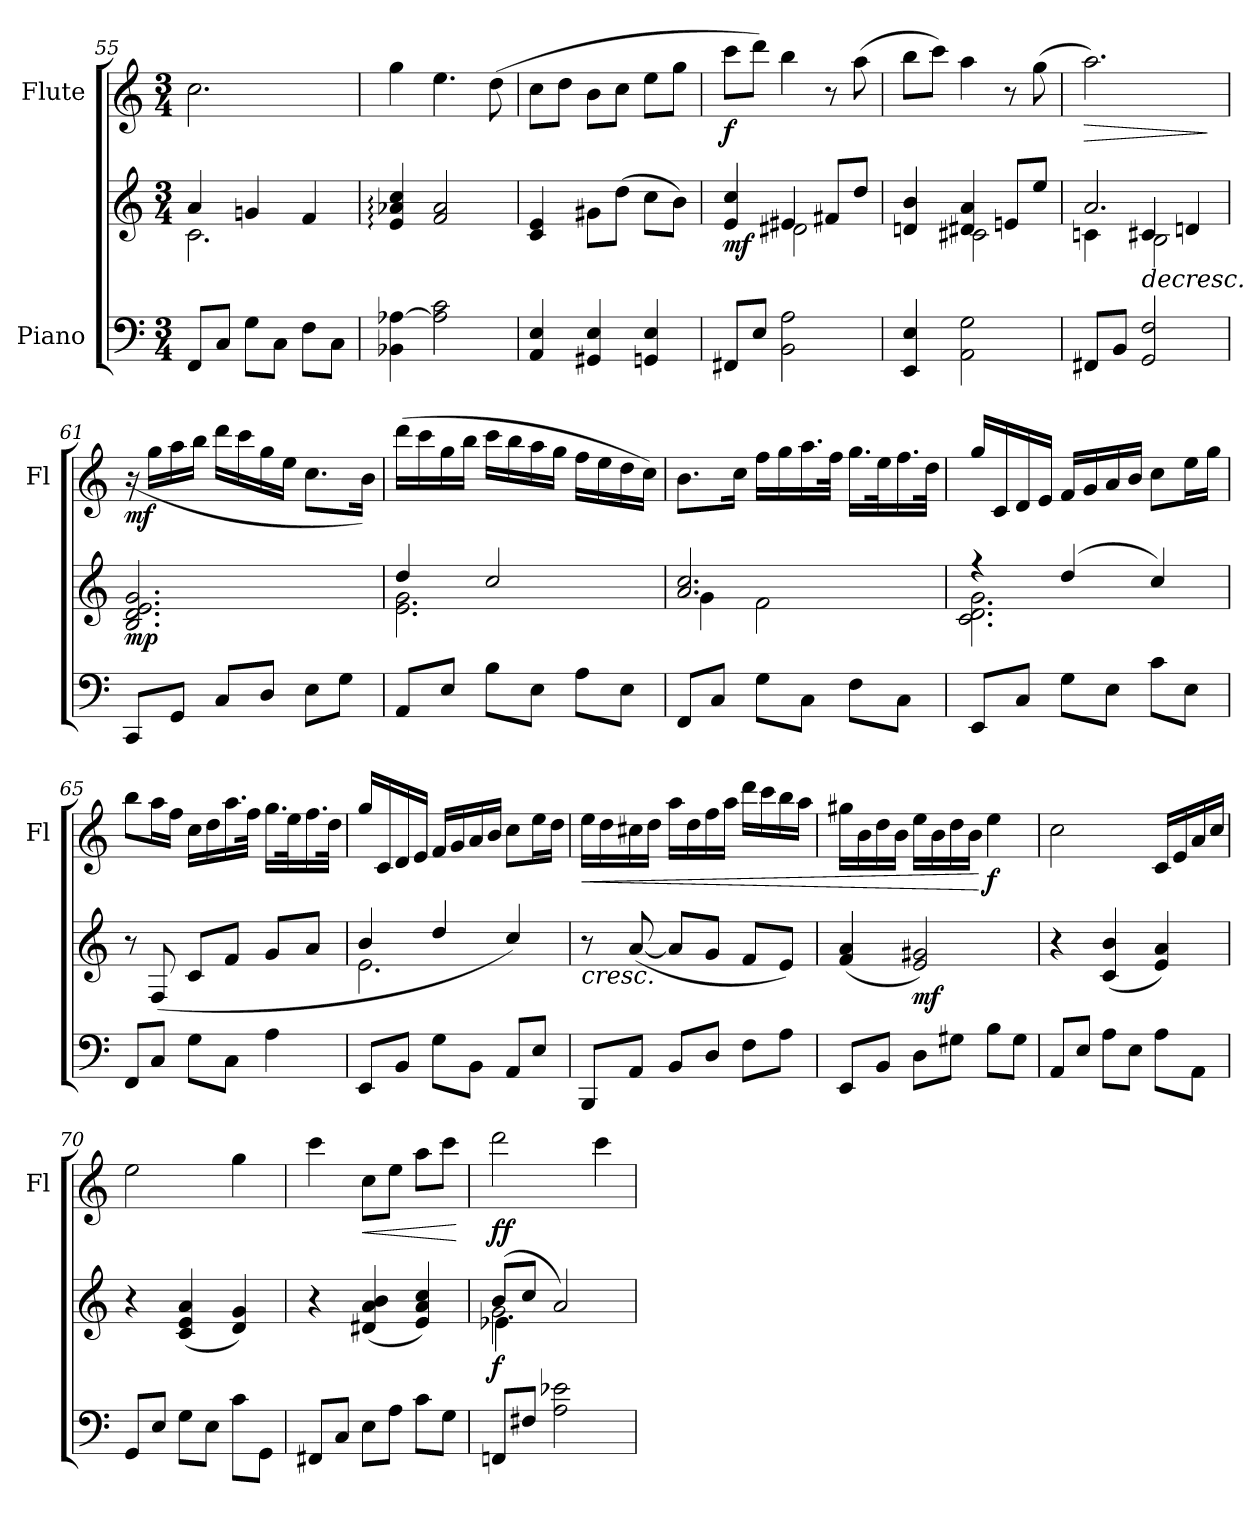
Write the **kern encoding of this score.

**kern	**kern	**dynam	**kern	**dynam
*part2	*part2	*part2	*part1	*part1
*staff3	*staff2	*staff2/3	*staff1	*staff1
*I"Piano	*	*	*I"Flute	*
*	*	*	*I'Fl	*
!!LO:PB:g=z
*clefF4	*clefG2	*	*clefG2	*
*k[]	*k[]	*	*k[]	*
*M3/4	*M3/4	*	*M3/4	*
=55	=55	=55	=55	=55
*	*^	*	*	*
8FF/L	4a/	2.c\	.	2.cc\	.
8C/J	.	.	.	.	.
8G\L	4gn/	.	.	.	.
8C\J	.	.	.	.	.
8F\L	4f/	.	.	.	.
8C\J	.	.	.	.	.
*	*v	*v	*	*	*
=56	=56	=56	=56	=56
4BB-X\ [4A-X\	4e/: 4a-X/: 4cc/:	.	4gg\	.
2A-\] 2c\	2f/ 2a-/	.	4.ee\	.
.	.	.	(>8dd\	.
=57	=57	=57	=57	=57
4AA/ 4E/	4c/ 4e/	.	8cc\L	.
.	.	.	8dd\J	.
4GG#X/ 4E/	8g#X\L	.	8b\L	.
.	(>8dd\J	.	8cc\J	.
4GGn/ 4E/	8cc\L	.	8ee\L	.
.	8b\J)	.	8gg\J	.
=58	=58	=58	=58	=58
*	*^	*	*	*
!	!	!	!LO:DY:b	!	!LO:DY:b
8FF#X/L	4e/ 4cc/	4ryy	mf	8ccc\L	f
8E/J	.	.	.	8ddd\J)	.
2BB\ 2A\	4e#X/	2d#X\	.	4bb\	.
.	8f#X/L	.	.	8r	.
.	8dd/J	.	.	(>8aa\	.
=59	=59	=59	=59	=59	=59
4EE/ 4E/	4dn/ 4b/	4ryy	.	8bb\L	.
.	.	.	.	8ccc\J)	.
2AA\ 2G\	4d#X/ 4a/	2c#X\	.	4aa\	.
.	8en/L	.	.	8r	.
.	8ee/J	.	.	(>8gg\	.
=60	=60	=60	=60	=60	=60
*	*	*^	*	*	*
!	!	!	!	!	!	!LO:HP:b
8FF#X/L	2.a/	4cn\	4ryy	.	2.aa\)	>
8BB/J	.	.	.	.	.	.
!	!	!	!	!LO:HP:b	!	!
2GG/ 2F/	.	4c#X/	2B\	>	.	.
.	.	4dn/	.	.	.	.
*	*v	*v	*v	*	*	*
.	.	.	.	]
!!LO:LB:g=z
=61	=61	=61	=61	=61
!	!	!LO:DY:b	!	!LO:DY:b
8CC/L	2.B/ 2.d/ 2.e/ 2.g/	mp	(>16r	mf
.	.	.	16gg\LL	.
8GG/J	.	.	16aa\	.
.	.	.	16bb\JJ	.
8C/L	.	.	16ddd\LL	.
.	.	.	16ccc\	.
8D/J	.	.	16gg\	.
.	.	.	16ee\JJ	.
8E\L	.	.	8.cc\L	.
8G\J	.	.	.	.
.	.	.	16b\Jk)	.
=62	=62	=62	=62	=62
*	*^	*	*	*
8AA/L	4dd/	2.e\ 2.g\	.	(>16ddd\LL	.
.	.	.	.	16ccc\	.
8E/J	.	.	.	16gg\	.
.	.	.	.	16bb\JJ	.
8B\L	2cc/	.	.	16ccc\LL	.
.	.	.	.	16bb\	.
8E\J	.	.	.	16aa\	.
.	.	.	.	16gg\JJ	.
8A\L	.	.	.	16ff\LL	.
.	.	.	.	16ee\	.
8E\J	.	.	.	16dd\	.
.	.	.	.	16cc\JJ)	.
=63	=63	=63	=63	=63	=63
8FF/L	2.a/ 2.cc/	4g\	.	8.b\L	.
8C/J	.	.	.	.	.
.	.	.	.	16cc\Jk	.
8G\L	.	2f\	.	16ff\LL	.
.	.	.	.	16gg\	.
8C\J	.	.	.	16.aa\	.
.	.	.	.	32ff\JJk	.
8F\L	.	.	.	16.gg\LL	.
.	.	.	.	32ee\K	.
8C\J	.	.	.	16.ff\	.
.	.	.	.	32dd\JJk	.
!!LO:LB:g=z
=64	=64	=64	=64	=64	=64
8EE/L	4r	2.c\ 2.d\ 2.g\	.	16gg/LL	.
.	.	.	.	16c/	.
8C/J	.	.	.	16d/	.
.	.	.	.	16e/JJ	.
8G\L	(>4dd/	.	.	16f/LL	.
.	.	.	.	16g/	.
8E\J	.	.	.	16a/	.
.	.	.	.	16b/JJ	.
8c\L	4cc/)	.	.	8cc\L	.
8E\J	.	.	.	16ee\L	.
.	.	.	.	16gg\JJ	.
*	*v	*v	*	*	*
=65	=65	=65	=65	=65
8FF/L	8r	.	8bb\L	.
8C/J	(>8F/	.	16aa\L	.
.	.	.	16ff\JJ	.
8G\L	8c/L	.	16cc\LL	.
.	.	.	16dd\	.
8C\J	8f/J	.	16.aa\	.
.	.	.	32ff\JJk	.
4A\	8g/L	.	16.gg\LL	.
.	.	.	32ee\K	.
.	8a/J	.	16.ff\	.
.	.	.	32dd\JJk	.
=66	=66	=66	=66	=66
*	*^	*	*	*
8EE/L	4b/	2.e\	.	16gg/LL	.
.	.	.	.	16c/	.
8BB/J	.	.	.	16d/	.
.	.	.	.	16e/JJ	.
8G\L	4dd/	.	.	16f/LL	.
.	.	.	.	16g/	.
8BB\J	.	.	.	16a/	.
.	.	.	.	16b/JJ	.
8AA/L	4cc/)	.	.	8cc\L	.
8E/J	.	.	.	16ee\L	.
.	.	.	.	16dd\JJ	.
*	*v	*v	*	*	*
!!LO:LB:g=z
=67	=67	=67	=67	=67
!	!	!LO:HP:b	!	!LO:HP:b
8BBB/L	8r	<	16ee\LL	<
.	.	.	16dd\	.
8AA/J	(<[8a/	.	16cc#X\	.
.	.	.	16dd\JJ	.
8BB/L	8a/L]	.	16aa\LL	.
.	.	.	16dd\	.
8D/J	8g/J	.	16ff\	.
.	.	.	16aa\JJ	.
8F\L	8f/L	.	16ddd\LL	.
.	.	.	16ccc\	.
8A\J	8e/J)	.	16bb\	.
.	.	.	16aa\JJ	.
=68	=68	=68	=68	=68
8EE/L	(<4f/ 4a/	.	16gg#X\LL	.
.	.	.	16b\	.
8BB/J	.	.	16dd\	.
.	.	.	16b\JJ	.
!	!	!LO:DY:n=1:b	!	!
8D\L	2e/ 2g#X/)	] mf	16ee\LL	.
.	.	.	16b\	.
8G#X\J	.	.	16dd\	.
.	.	.	16b\JJ	.
!	!	!	!	!LO:DY:n=1:b
8B\L	.	.	4ee\	[ f
8G#\J	.	.	.	.
=69	=69	=69	=69	=69
8AA/L	4r	.	2cc\	.
8E/J	.	.	.	.
8A\L	(<4c/ 4b/	.	.	.
8E\J	.	.	.	.
8A\L	4e/ 4a/)	.	16c/LL	.
.	.	.	16e/	.
8AA\J	.	.	16a/	.
.	.	.	16cc/JJ	.
=70	=70	=70	=70	=70
8GG/L	4r	.	2ee\	.
8E/J	.	.	.	.
8G\L	(<4c/ 4e/ 4a/	.	.	.
8E\J	.	.	.	.
8c\L	4d/ 4g/)	.	4gg\	.
8GG\J	.	.	.	.
=71	=71	=71	=71	=71
8FF#X/L	4r	.	4ccc\	.
8C/J	.	.	.	.
!	!	!	!	!LO:HP:b
8E\L	(<4d#X/ 4a/ 4b/	.	8cc\L	<
8A\J	.	.	8ee\J	.
8c\L	4e/ 4a/ 4cc/)	.	8aa\L	.
8G\J	.	.	8ccc\J	.
.	.	[	.	[
!!LO:PB:g=z
=72	=72	=72	=72	=72
*	*^	*	*	*
*	*	*^	*	*	*
!	!	!	!	!LO:DY:b	!	!LO:DY:b
8FFn/L	(>8b/L	2.g\	4e-X\	f	2ddd\	ff
8F#X/J	8cc/J	.	.	.	.	.
2A\ 2e-X\	2a/)	.	2ryy	.	.	.
.	.	.	.	.	4ccc\	.
*	*v	*v	*v	*	*	*
=	=	=	=	=
*-	*-	*-	*-	*-
